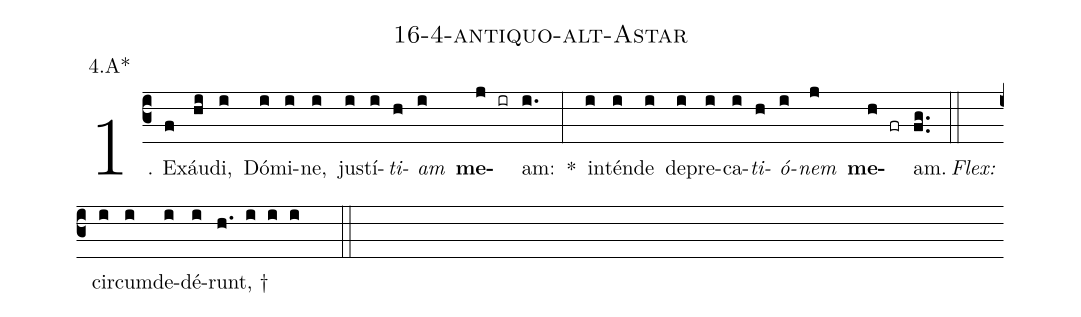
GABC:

name: 16-4-antiquo-alt-Astar;
annotation: 4.A*;
%%
(c3)1. Ex(f)áu(hi)di,(i) Dó(i)mi(i)ne,(i) jus(i)tí(i)<i>ti</i>(h)<i>am</i>(i) <b>me</b>(j ir)am:(i.) *(:) in(i)tén(i)de(i) de(i)pre(i)ca(i)<i>ti</i>(h)<i>ó</i>(i)<i>nem</i>(j) <b>me</b>(h fr)am.(fg..) (::)
<i>Flex:</i>()  cir(i)cum(i)de(i)dé(i)runt, †(h. i i i  ::)
